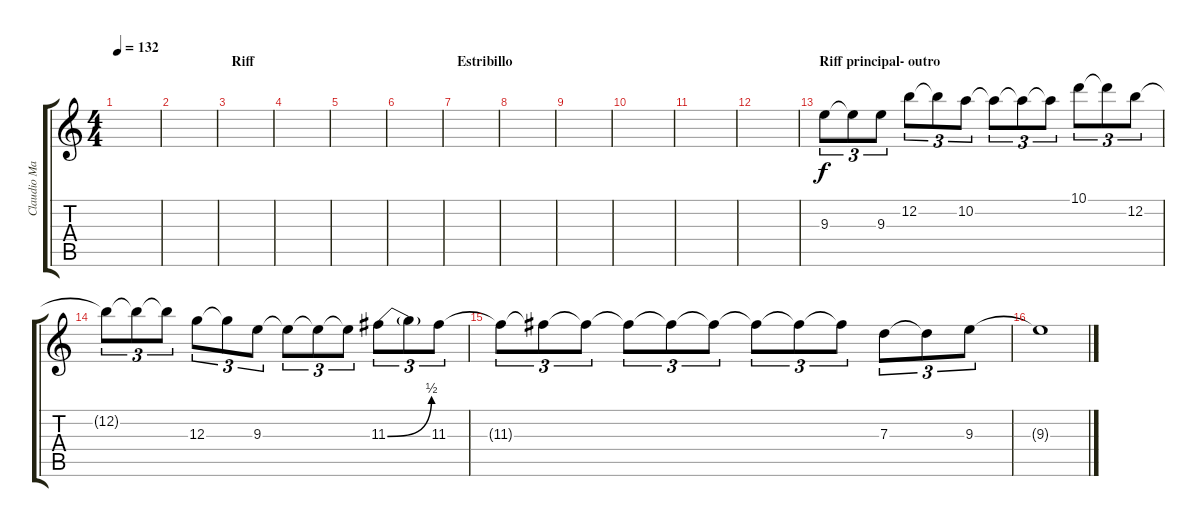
\track ("Claudio Marciello (Gtr1)" "Claudio Ma") {instrument distortionguitar}
\staff {score tabs}
\tuning (E4 B3 G3 D3 A2 E2) {hide}
\ts (4 4)
\tempo 132
\clef g2
\ks c
|
|
\section ("" "Riff")
|
|
|
|
\section ("" "Estribillo")
|
|
|
|
|
|
\section ("" "Riff principal- outro")
9.3.8{tu (3 2)} 9.3{t}.8{tu (3 2)} 9.3.8{tu (3 2)} 12.2.8{tu (3 2)} 12.2{t}.8{tu (3 2)} 10.2.8{tu (3 2)} 10.2{t}.8{tu (3 2)} 10.2{t}.8{tu (3 2)} 10.2{t}.8{tu (3 2)} 10.1.8{tu (3 2)} 10.1{t}.8{tu (3 2)} 12.2.8{tu (3 2)} |
12.2{t}.8{tu (3 2)} 12.2{t}.8{tu (3 2)} 12.2{t}.8{tu (3 2)} 12.3.8{tu (3 2)} 12.3{t}.8{tu (3 2)} 9.3.8{tu (3 2)} 9.3{t}.8{tu (3 2)} 9.3{t}.8{tu (3 2)} 9.3{t}.8{tu (3 2)} 11.3{be (bend 0 0 60 2)}.8{tu (3 2)} 11.3{t}.8{tu (3 2)} 11.3.8{tu (3 2)} |
11.3{t}.8{tu (3 2)} 11.3{t}.8{tu (3 2)} 11.3{t}.8{tu (3 2)} 11.3{t}.8{tu (3 2)} 11.3{t}.8{tu (3 2)} 11.3{t}.8{tu (3 2)} 11.3{t}.8{tu (3 2)} 11.3{t}.8{tu (3 2)} 11.3{t}.8{tu (3 2)} 7.3.8{tu (3 2)} 7.3{t}.8{tu (3 2)} 9.3.8{tu (3 2)} |
9.3{t}.1
